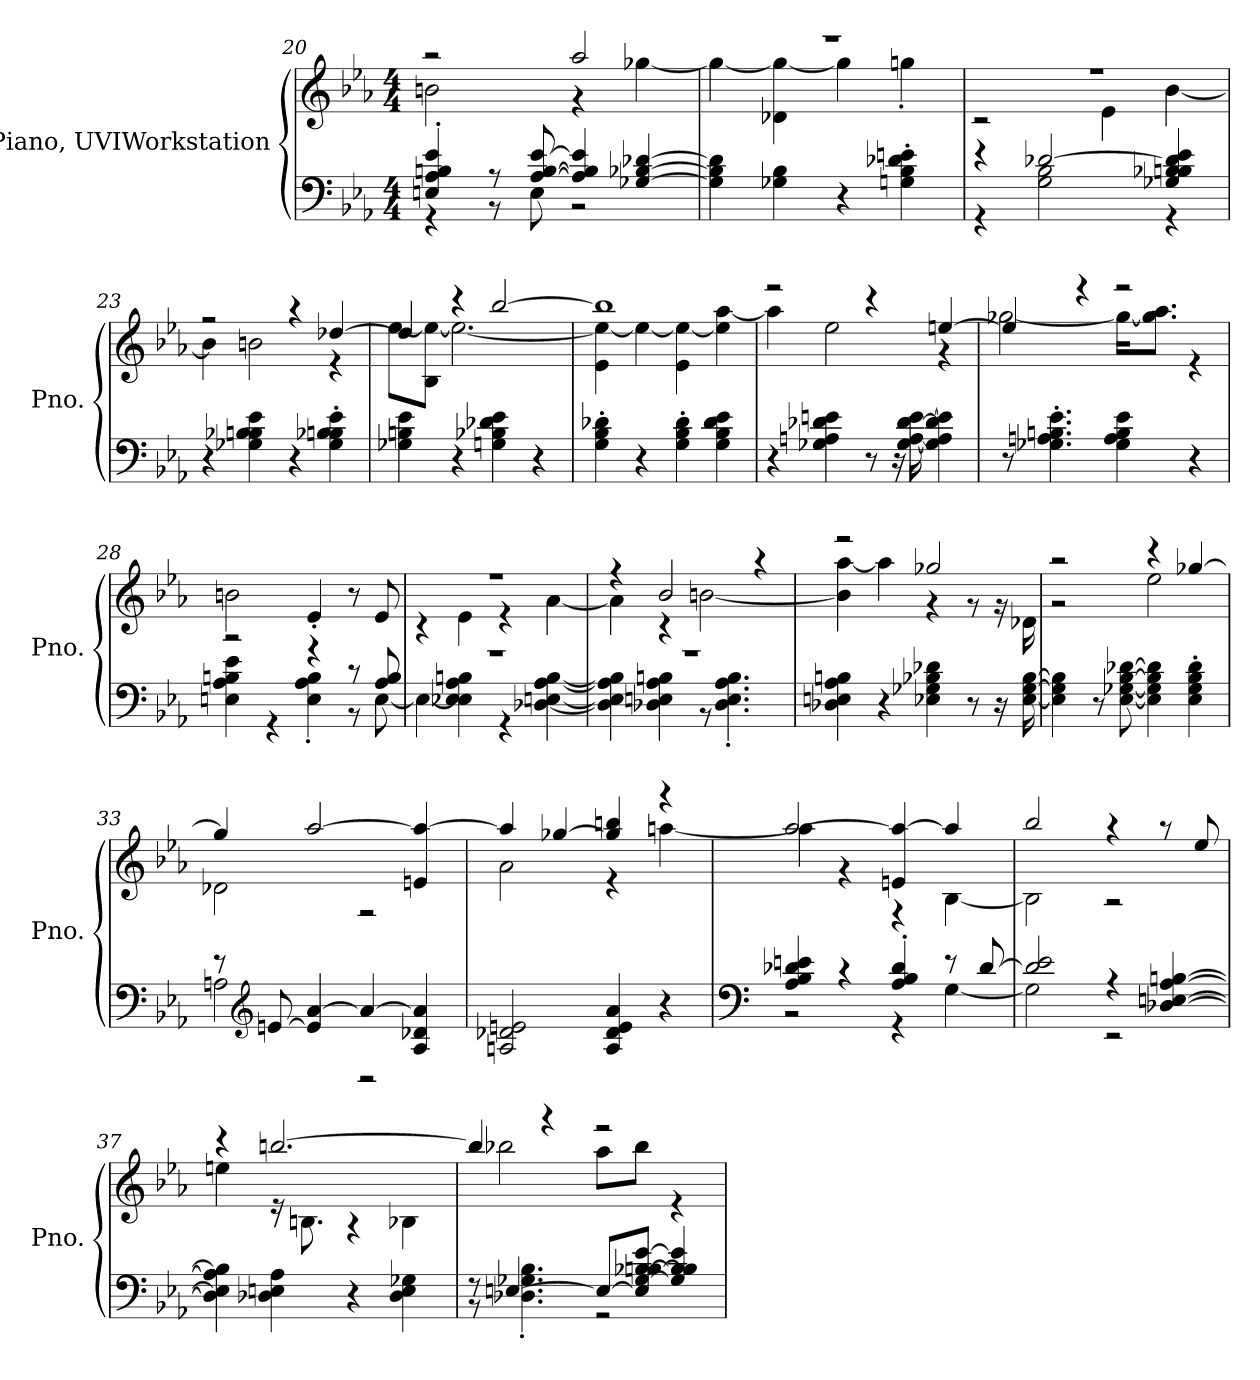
**kern	**kern
*part1	*part1
*staff2	*staff1
*I"Piano, UVIWorkstation	*
*I'Pno.	*
*clefF4	*clefG2
*k[b-e-a-]	*k[b-e-a-]
*M4/4	*M4/4
=20	=20
*^	*^
4En/' 4A-/' 4Bn/' 4e-/'	4r	2r	2bn\
8r	8r	.	.
[8A-/ [8B/ [8e-/	8E\	.	.
4A-/] 4B/] 4e-/]	2r	2aa-/	4r
[4G-X/ [4B-X/ [4d-X/	.	.	[4gg-X\
*v	*v	*	*
=21	=21	=21
4G-\] 4B-\] 4d-\]	1r	4gg-\_
4G-X\ 4B-\	.	4d-X\ 4gg-\_
4r	.	4gg-\]
4Gn\' 4B-\' 4d-X\' 4en\'	.	4ggn'\
!!LO:PB:g=z	!!
=22	=22	=22
*^	*	*
4r	4r	1r	2r
[2d-X/	2G\ 2B-\	.	.
.	.	.	4e-\
4G-X/ 4B-X/ 4Bn/ 4d-/] 4e-/	4r	.	[4b-\
*v	*v	*	*
=23	=23	=23
4r	2r	4b-\]
4G-X\ 4B-X\ 4Bn\ 4e-\	.	2bn\
4r	4r	.
4G-\' 4B-X\' 4Bn\' 4e-\'	[4dd-X/	4r
=24	=24	=24
4G-X\ 4Bn\ 4e-\	4dd-/]	[8ee-\L
.	.	8B-\ 8ee-\_J
4r	4r	2.ee-\_
4Gn\ 4B-X\ 4d-X\ 4e-\	[2bb-/	.
4r	.	.
=25	=25	=25
4G\' 4B-\' 4d-X\'	1bb-]	4e-\ 4ee-\_
4r	.	4ee-\_
4G\' 4B-\' 4d-\'	.	4e-\ 4ee-\_
4G\ 4B-\ 4d-\ 4e-\	.	4ee-\] [4aa-\
=26	=26	=26
4r	2r	4aa-\]
4G-X\ 4An\ 4d-X\ 4en\	.	2ee-\
8r	4r	.
16r	.	.
[16G-\ [16A\ [16d-\ [16e\	.	.
4G-\] 4A\] 4d-\] 4e\]	[4een/	4r
!!LO:LB:g=z	!!
=27	=27	=27
8r	4ee/]	[2gg-X\
4.G-X\' 4.An\' 4.Bn\' 4.e-\'	.	.
.	4r	.
4G-\ 4A\ 4B\ 4e-\	2r	16gg-\KL_
.	.	8.gg-\] 8.aa-\J
4r	.	4r
*	*v	*v
=28	=28
*^	*
2r	4En\ 4A-\ 4Bn\ 4e-\	2bn\
.	4r	.
4r	4E\' 4A-\' 4B\'	4e-'/
8r	8r	8r
8A-/ 8B/	[8E\	8e-/
=29	=29	=29
*	*	*^
1r	4E\_	1r	4r
.	4E-X\ 4E\] 4A-\ 4Bn\	.	4e-\
.	4r	.	4r
.	[4D-X\ [4En\ [4A-\ [4B\	.	[4a-\
=30	=30	=30	=30
1r	4D-\] 4E\] 4A-\] 4B\]	4r	4a-\]
.	4D-X\ 4En\ 4A-\ 4Bn\	2b-/	4r
.	8r	.	[2bn\
.	4.D-\' 4.E\' 4.A-\' 4.B\'	.	.
.	.	4r	.
*v	*v	*	*
!!LO:LB:g=z	!!
=31	=31	=31
4D-X\ 4En\ 4A-\ 4Bn\	2r	4b\] [4aa-\
4r	.	4aa-\]
4E-X\ 4G-X\ 4B-X\ 4d-X\	2gg-X/	4r
8r	.	8r
16r	.	16r
[16E-\ [16G-\ [16B-\	.	16d-X\
=32	=32	=32
4E-\] 4G-\] 4B-\]	2r	2r
8r	.	.
[8E-\ [8G-X\ [8B-\ [8d-X\	.	.
4E-\] 4G-\] 4B-\] 4d-\]	4r	2ee-\
4E-\' 4G-\' 4B-\' 4d-\'	[4gg-X/	.
=33	=33	=33
*^	*	*
8r	2An\	4gg-/]	2d-X\
*clefG2	*	*	*
[8en/	.	.	.
4e/] [4a-/	.	[2aa-/	.
4a-/_	2r	.	2r
4A/ 4d-X/ 4a-/]	.	4en/ 4aa-/_	.
*v	*v	*	*
=34	=34	=34
2An/ 2d-X/ 2en/	4aa-/]	2a-\
.	[4gg-X/	.
4A/ 4d-/ 4e/ 4a-/	4gg-/] 4bbn/	4r
4r	4r	[4aan\
!!LO:LB:g=z	!!
=35	=35	=35
*clefF4	*	*
*^	*	*
4A-/ 4B-/ 4d-X/ 4en/	2r	[2aa-/	4aa\]
4r	.	.	4r
4A-/' 4B-/' 4d-/'	4r	4en/ 4aa-/_	4r
8r	[4G\	4aa-/]	[4B-\
[8d-/	.	.	.
=36	=36	=36	=36
2d-/] 2e-/	2G\]	2bb-/	2B-\]
4r	2r	4r	2r
[4D-X/ [4En/ [4A-/ [4Bn/	.	8r	.
.	.	8ee-/	.
*v	*v	*	*
=37	=37	=37
4D-\] 4E\] 4A-\] 4B\]	4r	4een\
4D-X\ 4En\ 4A-\	[2.bbn/	16r
.	.	8.Bn\
4r	.	4r
4D-\ 4E\ 4G-X\	.	4B-X\
=38	=38	=38
*^	*	*
8r	8r	4bb/]	2bb-X\
[4.En/	4.D-X\' 4.G-X\' 4.B-\'	.	.
.	.	4r	.
8E/L_	2r	2r	8aa-\L
8E/] [8G-/ [8B-X/ [8Bn/ [8e-/J	.	.	8bb-\J
4G-/] 4B-/] 4B/] 4e-/]	.	.	4r
*v	*v	*	*
*	*v	*v
=	=
*-	*-
